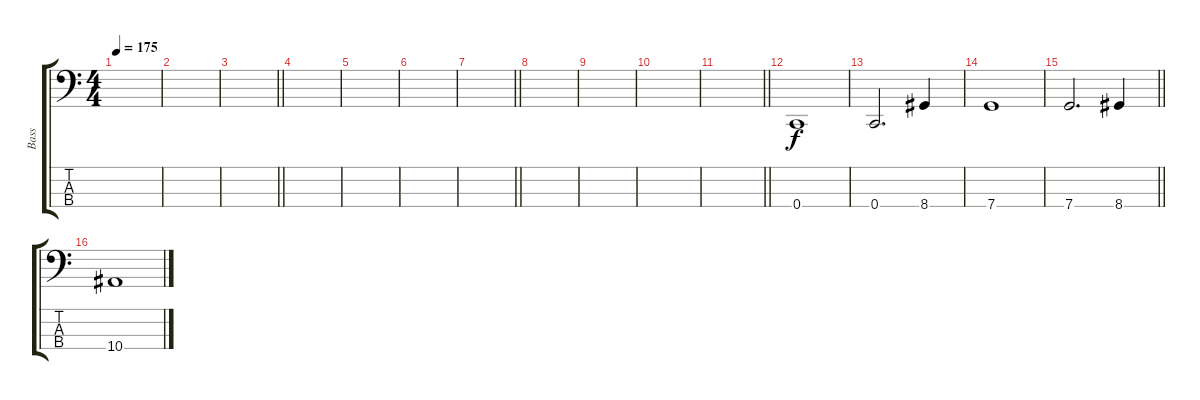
\track ("Bass" "Bass") {instrument electricbassfinger}
\staff {score tabs}
\tuning (F2 C2 G1 C1) {hide}
\ts (4 4)
\tempo 175
\clef f4
\ks c
|
|
\barLineRight lightlight
|
|
|
|
\barLineRight lightlight
|
|
|
|
\barLineRight lightlight
|
0.4.1 |
0.4.2{d} 8.4.4 |
7.4.1 |
\barLineRight lightlight
7.4.2{d} 8.4.4 |
10.4.1
